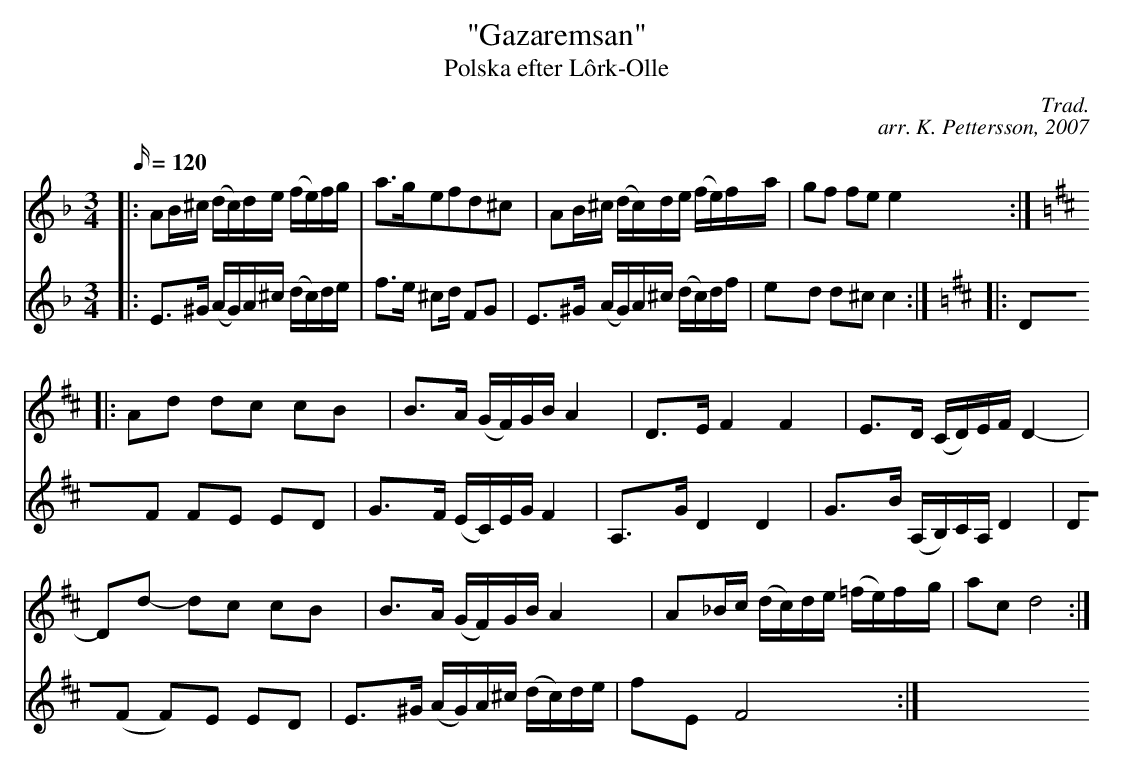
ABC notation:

X:1
T: "Gazaremsan"
T: Polska efter Lôrk-Olle
C: Trad.
C: arr. K. Pettersson, 2007
M: 3/4
L: 1/16
Q: 120
K: Dm
V: 1
|: A2B^c (dc)de (fe)fg | a3ge2f2d2^c2 | A2B^c (dc)de (fe)fa | g2f2 f2e2 e4 :|
K: D
|: A2d2 d2c2 c2B2 | B3A (GF)GB A4 | D3E F4 F4 | E3D (CD)EF D4- |
D2d2- d2c2 c2B2 | B3A (GF)GB A4 | A2_Bc (dc)de (=fe)fg | a2c2 d8 :|
V: 2
|: E3^G (AG)A^c (dc)de | f3e ^c2d F2G2 | E3^G (AG)A^c (dc)df | e2d2 d2^c2 c4 :|
K: D
|: D2F2 F2E2 E2D2 | G3F (EC)EG F4 | A,3GD4D4 | G3B (A,B,)CA,D4 | D2(F2 F2)E2 E2D2 | E3^G (AG)A^c (dc)de | f2E2 F8 :|
